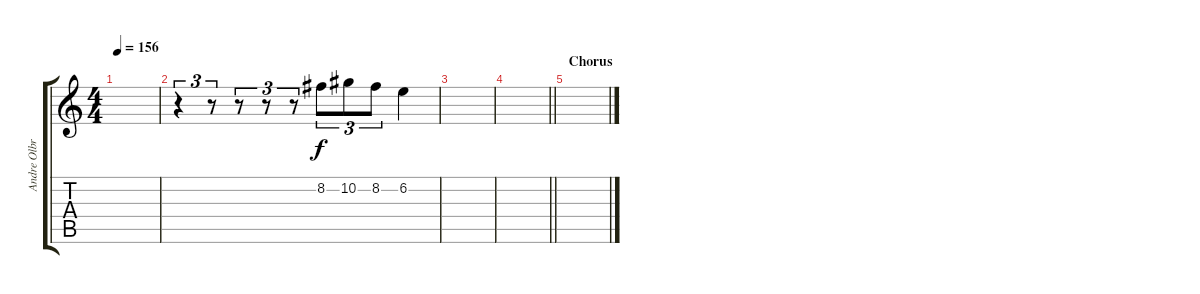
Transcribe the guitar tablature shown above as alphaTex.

\track ("Andre Olbrich" "Andre Olbr") {instrument distortionguitar}
\staff {score tabs}
\tuning (Eb4 Bb3 Gb3 Db3 Ab2 Eb2) {hide}
\ts (4 4)
\tempo 156
\clef g2
\ks c
|
r.4{tu (3 2)} r.8{tu (3 2)} r.8{tu (3 2)} r.8{tu (3 2)} r.8{tu (3 2)} 8.2.8{tu (3 2)} 10.2.8{tu (3 2)} 8.2.8{tu (3 2)} 6.2.4 |
|
\barLineRight lightlight
|
\section ("" "Chorus")
